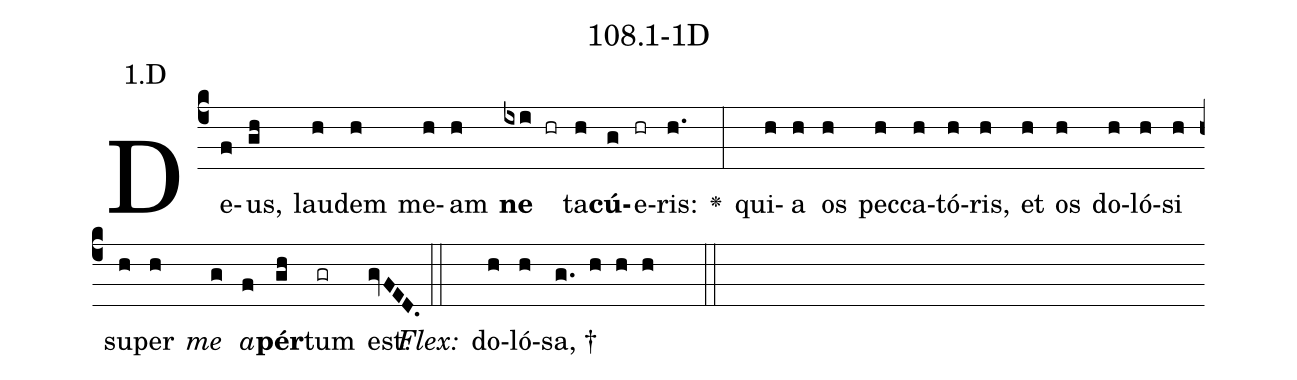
name: 108.1-1D;
annotation: 1.D;
%%
(c4)De(f)us,(gh) lau(h)dem(h) me(h)am(h) <b>ne</b>(ixi hr) ta(h)<b>cú</b>(g)e(hr)ris:(h.) <v>\greheightstar</v>(:) qui(h)a(h) os(h) pec(h)ca(h)tó(h)ris,(h) et(h) os(h) do(h)ló(h)si(h) su(h)per(h) <i>me</i>(g) <i>a</i>(f)<b>pér</b>(gh)tum(gr) est.(gvFED.) (::)
<i>Flex:</i>()  do(h)ló(h)sa, †(g. h h h  ::)

%E(h) u(h) o(g) u(f) a(gh) e.(gvFED.) (::)
